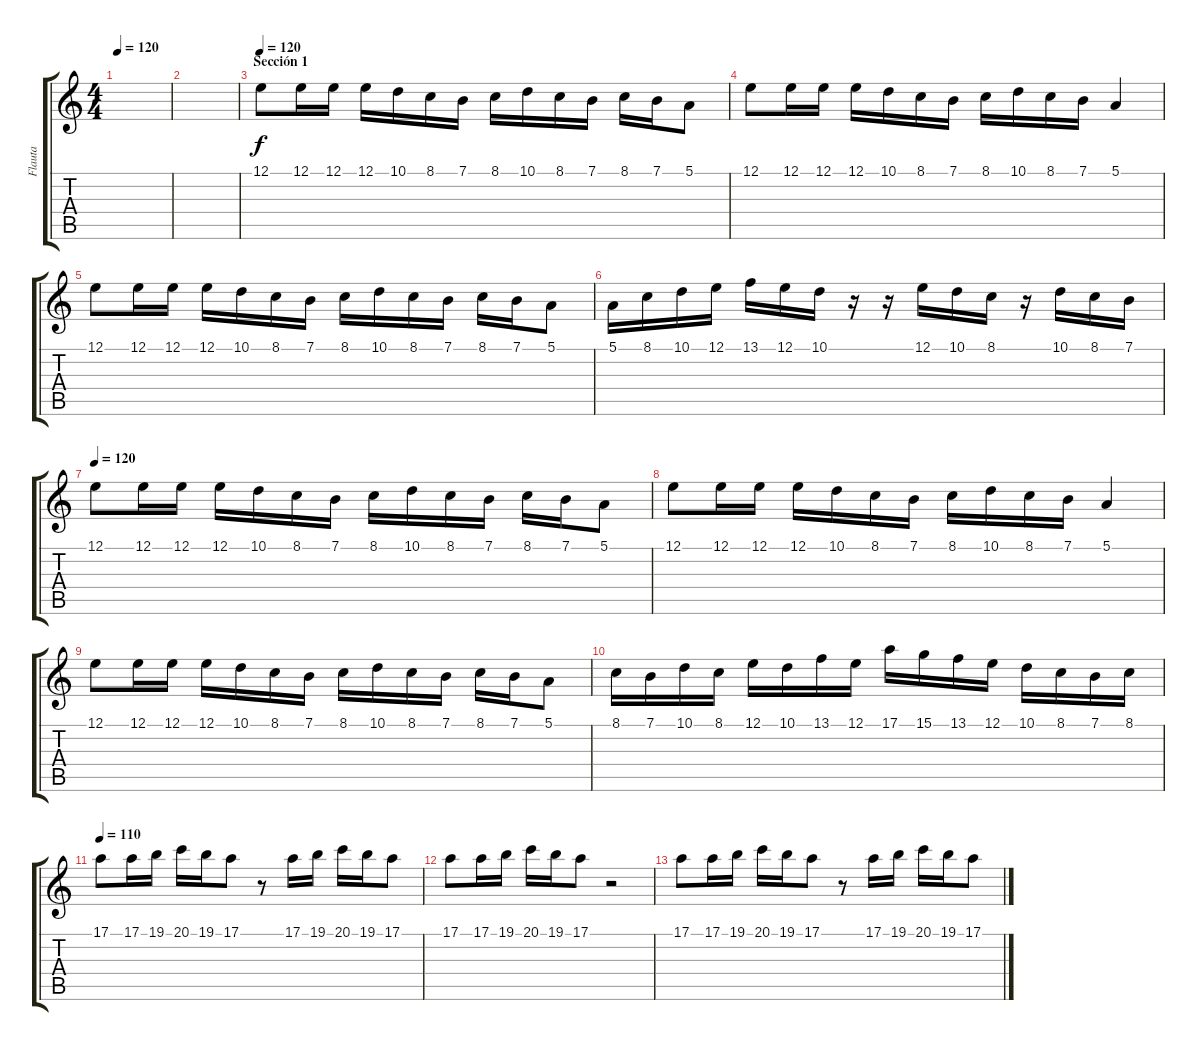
\track ("Flauta" "Flauta") {instrument flute}
\staff {score tabs}
\tuning (E4 B3 G3 D3 A2 E2) {hide}
\ts (4 4)
\tempo 120
\clef g2
\ks c
|
|
\section ("" "Sección 1")
\tempo 120
12.1.8 12.1.16 12.1.16 12.1.16 10.1.16 8.1.16 7.1.16 8.1.16 10.1.16 8.1.16 7.1.16 8.1.16 7.1.16 5.1.8 |
12.1.8 12.1.16 12.1.16 12.1.16 10.1.16 8.1.16 7.1.16 8.1.16 10.1.16 8.1.16 7.1.16 5.1.4 |
12.1.8 12.1.16 12.1.16 12.1.16 10.1.16 8.1.16 7.1.16 8.1.16 10.1.16 8.1.16 7.1.16 8.1.16 7.1.16 5.1.8 |
5.1.16 8.1.16 10.1.16 12.1.16 13.1.16 12.1.16 10.1.16 r.16 r.16 12.1.16 10.1.16 8.1.16 r.16 10.1.16 8.1.16 7.1.16 |
\tempo 120
12.1.8 12.1.16 12.1.16 12.1.16 10.1.16 8.1.16 7.1.16 8.1.16 10.1.16 8.1.16 7.1.16 8.1.16 7.1.16 5.1.8 |
12.1.8 12.1.16 12.1.16 12.1.16 10.1.16 8.1.16 7.1.16 8.1.16 10.1.16 8.1.16 7.1.16 5.1.4 |
12.1.8 12.1.16 12.1.16 12.1.16 10.1.16 8.1.16 7.1.16 8.1.16 10.1.16 8.1.16 7.1.16 8.1.16 7.1.16 5.1.8 |
8.1.16 7.1.16 10.1.16 8.1.16 12.1.16 10.1.16 13.1.16 12.1.16 17.1.16 15.1.16 13.1.16 12.1.16 10.1.16 8.1.16 7.1.16 8.1.16 |
\tempo 110
17.1.8 17.1.16 19.1.16 20.1.16 19.1.16 17.1.8 r.8 17.1.16 19.1.16 20.1.16 19.1.16 17.1.8 |
17.1.8 17.1.16 19.1.16 20.1.16 19.1.16 17.1.8 r.2 |
17.1.8 17.1.16 19.1.16 20.1.16 19.1.16 17.1.8 r.8 17.1.16 19.1.16 20.1.16 19.1.16 17.1.8
